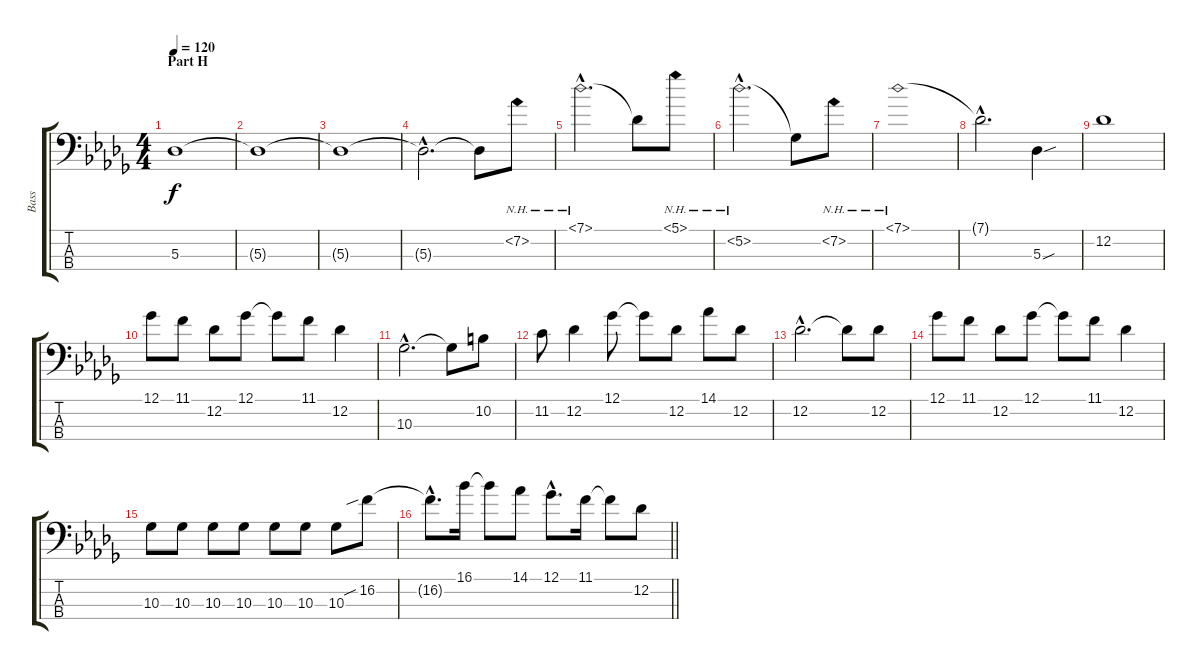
\track ("Bass" "Bass") {instrument electricbasspick}
\staff {score tabs}
\tuning (Gb2 Db2 Ab1 Eb1) {hide}
\ts (4 4)
\section ("" "Part H")
\tempo 120
\clef f4
\ks db
5.3.1{dy f} |
5.3{t}.1 |
5.3{t}.1 |
5.3{hac t}.2{d} 5.3{t}.8 7.2{nh}.8 |
7.1{nh hac}.2{d} 7.1{t}.8 5.1{nh}.8 |
5.2{nh hac}.2{d} 5.2{t}.8 7.2{nh}.8 |
7.1{nh}.1 |
7.1{hac t}.2{d} 5.3{sou}.4 |
12.2.1 |
12.1.8 11.1.8 12.2.8 12.1.8 12.1{t}.8 11.1.8 12.2.4 |
10.3{hac}.2{d} 10.3{t}.8 10.2.8 |
11.2.8 12.2.4 12.1.8 12.1{t}.8 12.2.8 14.1.8 12.2.8 |
12.2{hac}.2{d} 12.2{t}.8 12.2.8 |
12.1.8 11.1.8 12.2.8 12.1.8 12.1{t}.8 11.1.8 12.2.4 |
10.3.8 10.3.8 10.3.8 10.3.8 10.3.8 10.3.8 10.3.8 16.2{sib}.8 |
\barLineRight lightlight
16.2{hac t}.8{d} 16.1.16 16.1{t}.8 14.1.8 12.1{hac}.8{d} 11.1.16 11.1{t}.8 12.2.8
